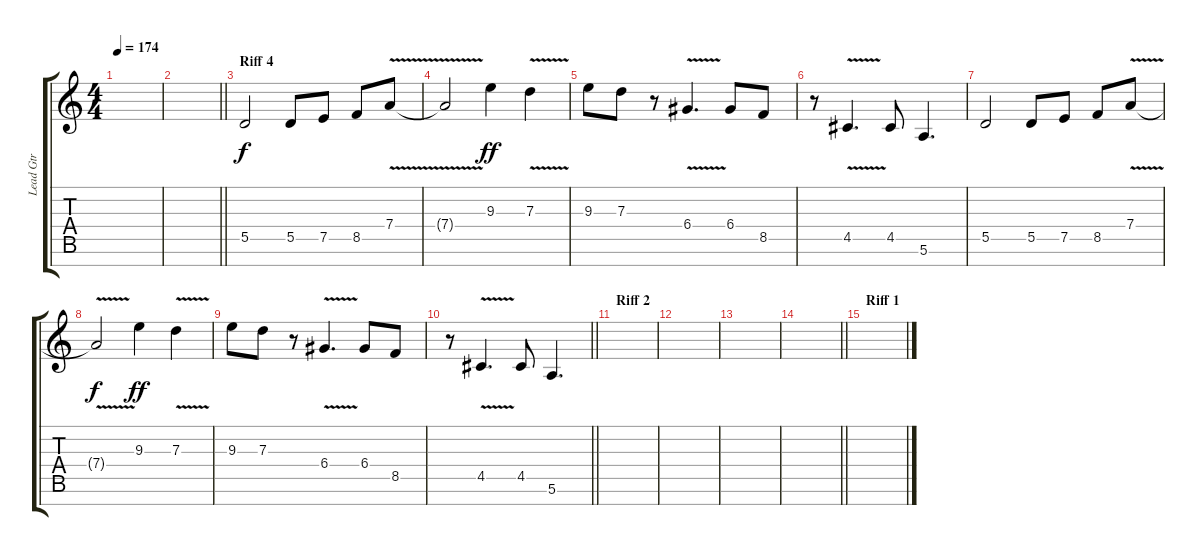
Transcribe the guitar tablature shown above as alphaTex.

\track ("Lead Gtr" "Lead Gtr") {instrument distortionguitar}
\staff {score tabs}
\tuning (E4 B3 G3 D3 A2 E2 B1) {hide}
\ts (4 4)
\tempo 174
\clef g2
\ks c
|
\barLineRight lightlight
|
\section ("" "Riff 4")
5.5.2 5.5.8 7.5.8 8.5.8 7.4{v}.8 |
7.4{t}.2{dy f} 9.3.4{dy ff} 7.3{v}.4 |
9.3.8 7.3.8 r.8 6.4{v}.4{d} 6.4.8 8.5.8 |
r.8 4.5{v}.4{d} 4.5.8 5.6.4{d} |
5.5.2 5.5.8 7.5.8 8.5.8 7.4{v}.8 |
7.4{t}.2{dy f} 9.3.4{dy ff} 7.3{v}.4 |
9.3.8 7.3.8 r.8 6.4{v}.4{d} 6.4.8 8.5.8 |
\barLineRight lightlight
r.8 4.5{v}.4{d} 4.5.8 5.6.4{d} |
\section ("" "Riff 2")
|
|
|
\barLineRight lightlight
|
\section ("" "Riff 1")
